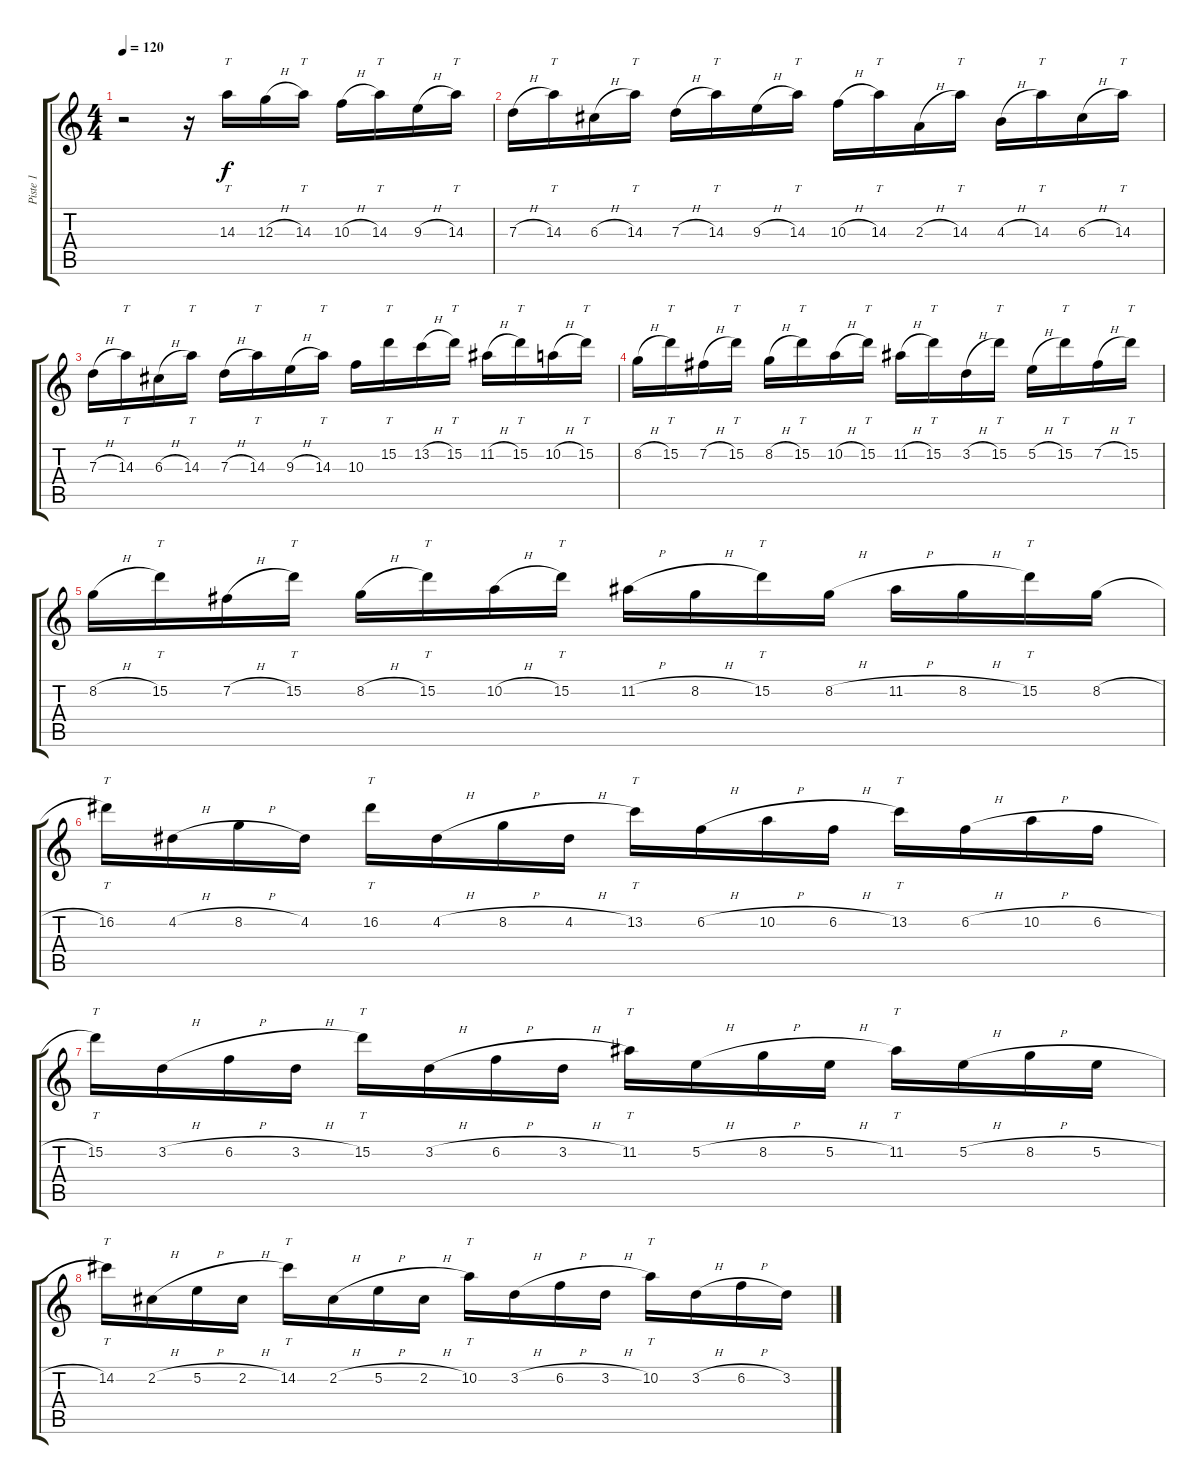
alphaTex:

\track ("Piste 1" "Piste 1") {instrument overdrivenguitar}
\staff {score tabs}
\tuning (E4 B3 G3 D3 A2 E2) {hide}
\ts (4 4)
\tempo 120
\clef g2
\ks c
r.2{dy f instrument overdrivenguitar} r.16 14.3.16{tt} 12.3{h}.16 14.3.16{tt} 10.3{h}.16 14.3.16{tt} 9.3{h}.16 14.3.16{tt} |
7.3{h}.16 14.3.16{tt} 6.3{h}.16 14.3.16{tt} 7.3{h}.16 14.3.16{tt} 9.3{h}.16 14.3.16{tt} 10.3{h}.16 14.3.16{tt} 2.3{h}.16 14.3.16{tt} 4.3{h}.16 14.3.16{tt} 6.3{h}.16 14.3.16{tt} |
7.3{h}.16 14.3.16{tt} 6.3{h}.16 14.3.16{tt} 7.3{h}.16 14.3.16{tt} 9.3{h}.16 14.3.16{tt} 10.3.16 15.2.16{tt} 13.2{h}.16 15.2.16{tt} 11.2{h}.16 15.2.16{tt} 10.2{h}.16 15.2.16{tt} |
8.2{h}.16 15.2.16{tt} 7.2{h}.16 15.2.16{tt} 8.2{h}.16 15.2.16{tt} 10.2{h}.16 15.2.16{tt} 11.2{h}.16 15.2.16{tt} 3.2{h}.16 15.2.16{tt} 5.2{h}.16 15.2.16{tt} 7.2{h}.16 15.2.16{tt} |
8.2{h}.16 15.2.16{tt} 7.2{h}.16 15.2.16{tt} 8.2{h}.16 15.2.16{tt} 10.2{h}.16 15.2.16{tt} 11.2{h}.16 8.2{h}.16 15.2.16{tt} 8.2{h}.16 11.2{h}.16 8.2{h}.16 15.2.16{tt} 8.2{h}.16 |
16.2.16{tt} 4.2{h}.16 8.2{h}.16 4.2.16 16.2.16{tt} 4.2{h}.16 8.2{h}.16 4.2{h}.16 13.2.16{tt} 6.2{h}.16 10.2{h}.16 6.2{h}.16 13.2.16{tt} 6.2{h}.16 10.2{h}.16 6.2{h}.16 |
15.2.16{tt} 3.2{h}.16 6.2{h}.16 3.2{h}.16 15.2.16{tt} 3.2{h}.16 6.2{h}.16 3.2{h}.16 11.2.16{tt} 5.2{h}.16 8.2{h}.16 5.2{h}.16 11.2.16{tt} 5.2{h}.16 8.2{h}.16 5.2{h}.16 |
14.2.16{tt} 2.2{h}.16 5.2{h}.16 2.2{h}.16 14.2.16{tt} 2.2{h}.16 5.2{h}.16 2.2{h}.16 10.2.16{tt} 3.2{h}.16 6.2{h}.16 3.2{h}.16 10.2.16{tt} 3.2{h}.16 6.2{h}.16 3.2.16
